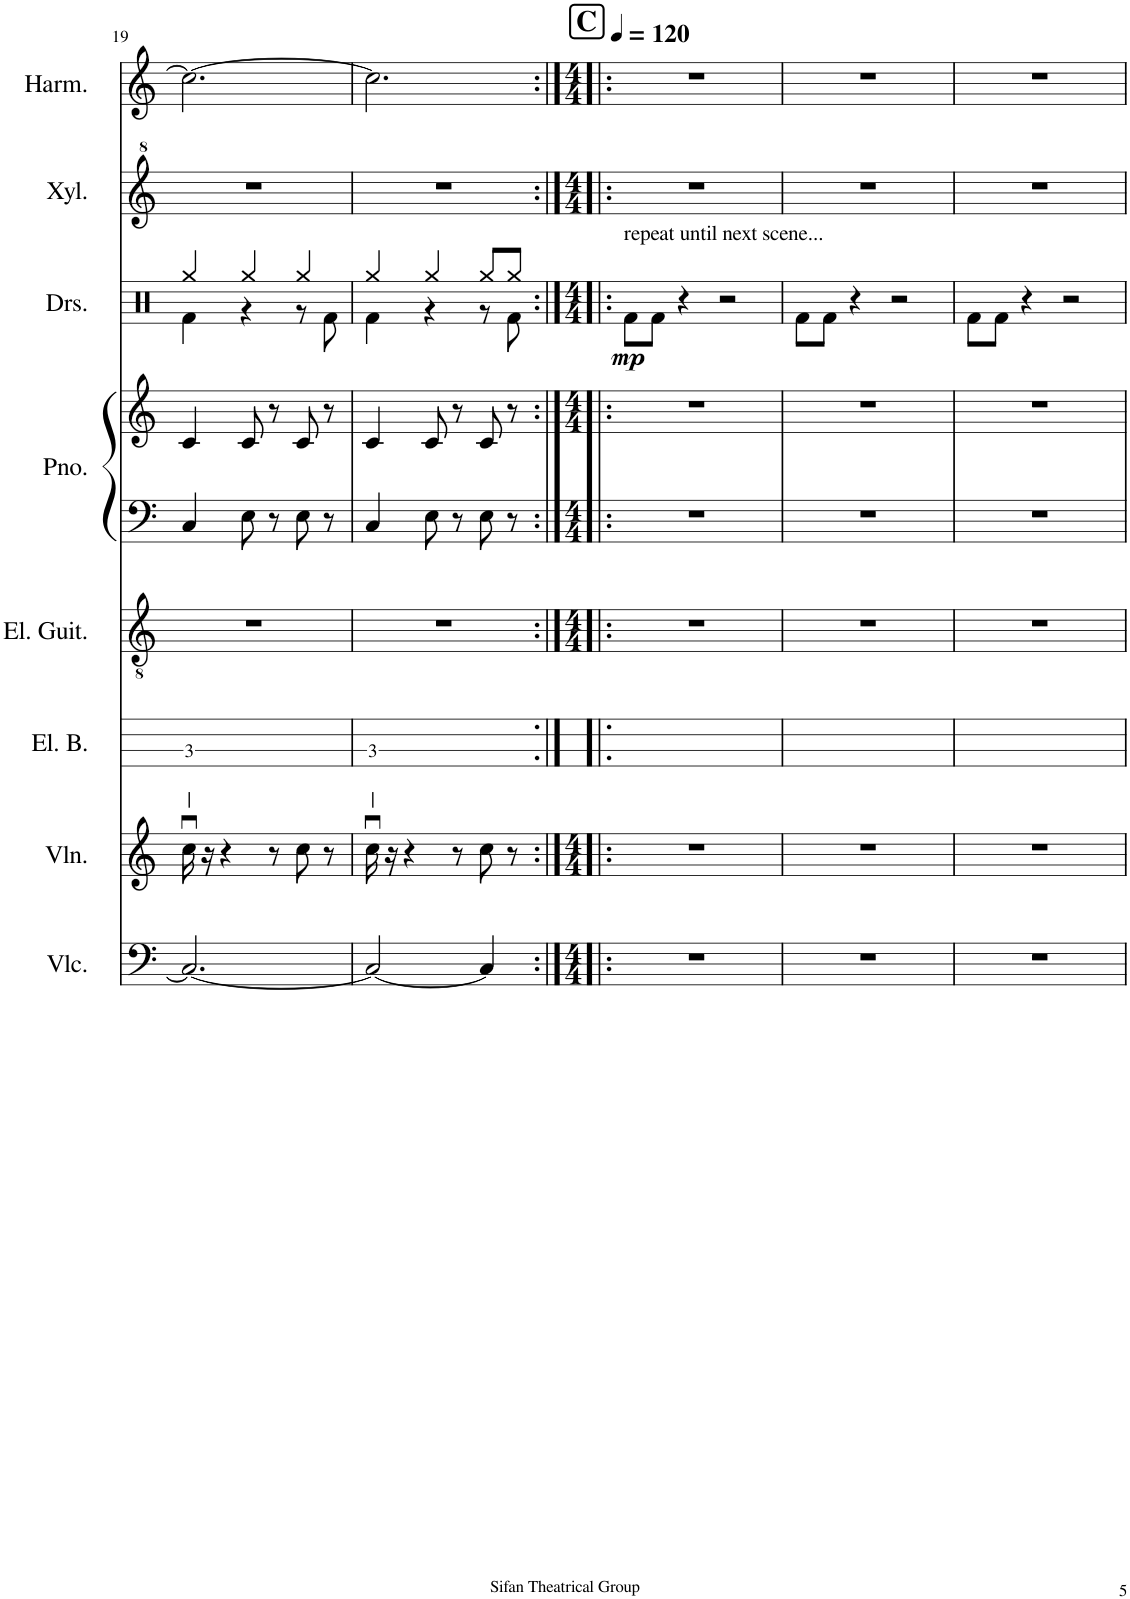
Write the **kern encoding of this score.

**kern	**kern	**kern	**kern	**kern	**kern	**kern	**dynam	**kern	**kern
*part8	*part7	*part6	*part5	*part4	*part4	*part3	*part3	*part2	*part1
*staff9	*staff8	*staff7	*staff6	*staff5	*staff4	*staff3	*staff3	*staff2	*staff1
*I"Violoncello	*I"Violin	*I"Electric Bass	*I"Electric Guitar	*I"Piano	*	*I"Drumset	*	*I"Xylophone	*I"Harmonica
*I'Vlc.	*I'Vln.	*I'El. B.	*I'El. Guit.	*I'Pno.	*	*I'Drs.	*	*I'Xyl.	*I'Harm.
!!LO:PB:g=z
*clefF4	*clefG2	*	*clefGv2	*clefF4	*clefG2	*clefX	*	*clefG^2	*clefG2
*k[]	*k[]	*k[]	*k[]	*k[]	*k[]	*k[]	*	*k[]	*k[]
*M3/4	*M3/4	*M3/4	*M3/4	*M3/4	*M3/4	*M3/4	*	*M3/4	*M3/4
=19	=19	=19	=19	=19	=19	=19	=19	=19	=19
*	*	*	*	*	*	*^	*	*	*
2.C/_	16ccu\	2CC\	2.r	4C/	4c/	4Rgg/	4Rf\	.	2.r	2.cc\_
.	16r	.	.	.	.	.	.	.	.	.
.	4r	.	.	.	.	.	.	.	.	.
.	.	.	.	8E\	8c/	4Rgg/	4r	.	.	.
.	8r	.	.	8r	8r	.	.	.	.	.
.	8cc\	4r	.	8E\	8c/	4Rgg/	8r	.	.	.
.	8r	.	.	8r	8r	.	8Rf\	.	.	.
=20	=20	=20	=20	=20	=20	=20	=20	=20	=20	=20
2C/_	16ccu\	2CC\	2.r	4C/	4c/	4Rgg/	4Rf\	.	2.r	2.cc\]
.	16r	.	.	.	.	.	.	.	.	.
.	4r	.	.	.	.	.	.	.	.	.
.	.	.	.	8E\	8c/	4Rgg/	4r	.	.	.
.	8r	.	.	8r	8r	.	.	.	.	.
4C/]	8cc\	4r	.	8E\	8c/	8Rgg/L	8r	.	.	.
.	8r	.	.	8r	8r	8Rgg/J	8Rf\	.	.	.
*	*	*	*	*	*	*v	*v	*	*	*
=21:|!|:	=21:|!|:	=21:|!|:	=21:|!|:	=21:|!|:	=21:|!|:	=21:|!|:	=21:|!|:	=21:|!|:	=21:|!|:
!!LO:REH:place=s1:a:B:cj:fs=14:t=C
*M4/4	*M4/4	*M4/4	*M4/4	*M4/4	*M4/4	*M4/4	*	*M4/4	*M4/4
*	*	*	*	*	*	*	*	*	*MM120
*	*	*	*	*	*	*^	*	*	*
!	!	!	!	!	!	!LO:TX:a:t=repeat until next scene...	!	!	!	!
!	!	!	!	!	!	!	!	!LO:DY:b	!	!
*	*	*	*	*	*	*v	*v	*	*	*
1r	1r	1r	1r	1r	1r	8Rf\L	mp	1r	1r
.	.	.	.	.	.	8Rf\J	.	.	.
.	.	.	.	.	.	4r	.	.	.
.	.	.	.	.	.	2r	.	.	.
=22	=22	=22	=22	=22	=22	=22	=22	=22	=22
1r	1r	1r	1r	1r	1r	8Rf\L	.	1r	1r
.	.	.	.	.	.	8Rf\J	.	.	.
.	.	.	.	.	.	4r	.	.	.
.	.	.	.	.	.	2r	.	.	.
=23	=23	=23	=23	=23	=23	=23	=23	=23	=23
1r	1r	1r	1r	1r	1r	8Rf\L	.	1r	1r
.	.	.	.	.	.	8Rf\J	.	.	.
.	.	.	.	.	.	4r	.	.	.
.	.	.	.	.	.	2r	.	.	.
=	=	=	=	=	=	=	=	=	=
*-	*-	*-	*-	*-	*-	*-	*-	*-	*-
